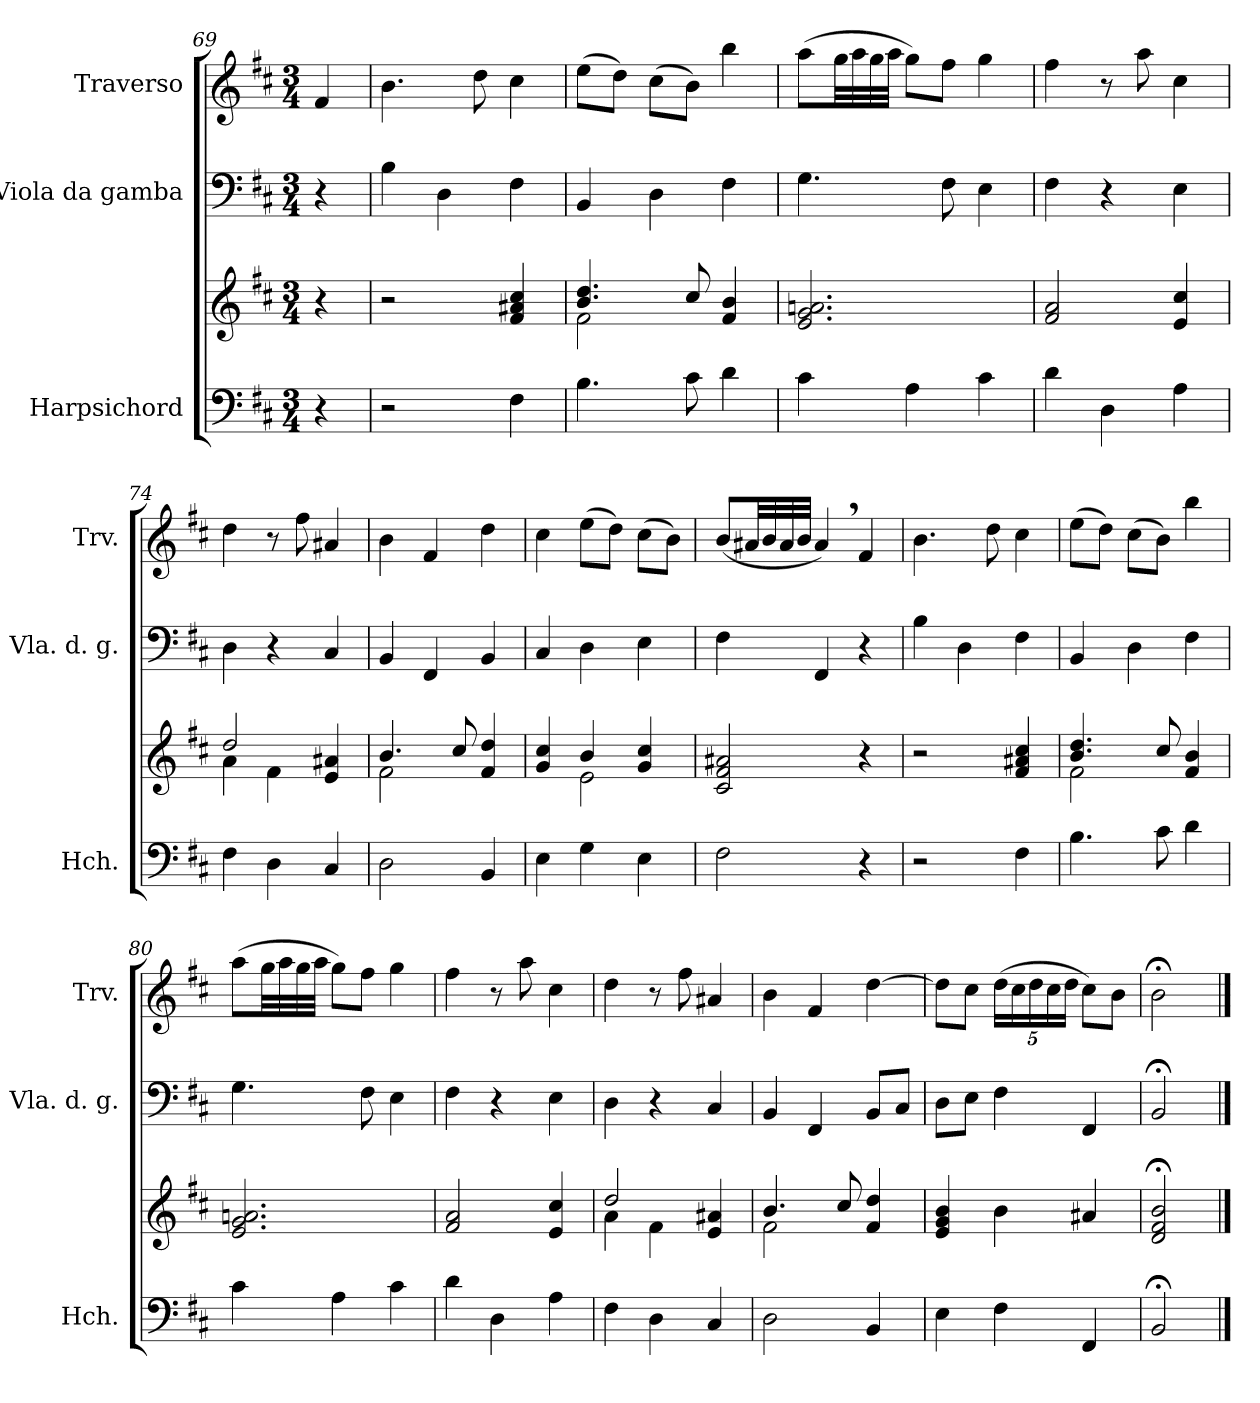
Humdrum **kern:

**kern	**kern	**kern	**kern
*part3	*part3	*part2	*part1
*staff4	*staff3	*staff2	*staff1
*I"Harpsichord	*	*I"Viola da gamba	*I"Traverso
*I'Hch.	*	*I'Vla. d. g.	*I'Trv.
*clefF4	*clefG2	*clefF4	*clefG2
*k[f#c#]	*k[f#c#]	*k[f#c#]	*k[f#c#]
*M3/4	*M3/4	*M3/4	*M3/4
=69	=69	=69	=69
4r	4r	4r	4f#/
=70	=70	=70	=70
2r	2r	4B\	4.b\
.	.	4D\	.
.	.	.	8dd\
4F#\	4f#/ 4a#X/ 4cc#/	4F#\	4cc#\
=71	=71	=71	=71
*	*^	*	*
4.B\	4.b/ 4.dd/	2f#\	4BB/	(>8ee\L
.	.	.	.	8dd\J)
.	.	.	4D\	(>8cc#\L
8c#\	8cc#/	.	.	8b\J)
4d\	4f#/ 4b/	4ryy	4F#\	4bb\
*	*v	*v	*	*
=72	=72	=72	=72
4c#\	2.e/ 2.g/ 2.an/	4.G\	(>8aa\L
.	.	.	32gg\LL
.	.	.	32aa\
.	.	.	32gg\
.	.	.	32aa\JJJ
4A\	.	.	8gg\L)
.	.	8F#\	8ff#\J
4c#\	.	4E\	4gg\
=73	=73	=73	=73
4d\	2f#/ 2a/	4F#\	4ff#\
4D\	.	4r	8r
.	.	.	8aa\
4A\	4e/ 4cc#/	4E\	4cc#\
!!LO:PB:g=z
=74	=74	=74	=74
*	*^	*	*
4F#\	2dd/	4a\	4D\	4dd\
4D\	.	4f#\	4r	8r
.	.	.	.	8ff#\
4C#/	4e/ 4a#X/	4ryy	4C#/	4a#X/
=75	=75	=75	=75	=75
2D\	4.b/	2f#\	4BB/	4b\
.	.	.	4FF#/	4f#/
.	8cc#/	.	.	.
4BB/	4f#/ 4dd/	4ryy	4BB/	4dd\
=76	=76	=76	=76	=76
4E\	4g/ 4cc#/	4ryy	4C#/	4cc#\
4G\	4b/	2e\	4D\	(>8ee\L
.	.	.	.	8dd\J)
4E\	4g/ 4cc#/	.	4E\	(>8cc#\L
.	.	.	.	8b\J)
*	*v	*v	*	*
=77	=77	=77	=77
2F#\	2c#/ 2f#/ 2a#X/	4F#\	(<8b/L
.	.	.	32a#X/LL
.	.	.	32b/
.	.	.	32a#/
.	.	.	32b/JJJ
.	.	4FF#/	4a#,/)
4r	4r	4r	4f#/
=78	=78	=78	=78
2r	2r	4B\	4.b\
.	.	4D\	.
.	.	.	8dd\
4F#\	4f#/ 4a#X/ 4cc#/	4F#\	4cc#\
=79	=79	=79	=79
*	*^	*	*
4.B\	4.b/ 4.dd/	2f#\	4BB/	(>8ee\L
.	.	.	.	8dd\J)
.	.	.	4D\	(>8cc#\L
8c#\	8cc#/	.	.	8b\J)
4d\	4f#/ 4b/	4ryy	4F#\	4bb\
*	*v	*v	*	*
!!LO:LB:g=z
=80	=80	=80	=80
4c#\	2.e/ 2.g/ 2.an/	4.G\	(>8aa\L
.	.	.	32gg\LL
.	.	.	32aa\
.	.	.	32gg\
.	.	.	32aa\JJJ
4A\	.	.	8gg\L)
.	.	8F#\	8ff#\J
4c#\	.	4E\	4gg\
=81	=81	=81	=81
4d\	2f#/ 2a/	4F#\	4ff#\
4D\	.	4r	8r
.	.	.	8aa\
4A\	4e/ 4cc#/	4E\	4cc#\
=82	=82	=82	=82
*	*^	*	*
4F#\	2dd/	4a\	4D\	4dd\
4D\	.	4f#\	4r	8r
.	.	.	.	8ff#\
4C#/	4e/ 4a#X/	4ryy	4C#/	4a#X/
=83	=83	=83	=83	=83
2D\	4.b/	2f#\	4BB/	4b\
.	.	.	4FF#/	4f#/
.	8cc#/	.	.	.
4BB/	4f#/ 4dd/	4ryy	8BB/L	[4dd\
.	.	.	8C#/J	.
*	*v	*v	*	*
=84	=84	=84	=84
4E\	4e/ 4g/ 4b/	8D\L	8dd\L]
.	.	8E\J	8cc#\J
*	*	*	*Xbrackettup
4F#\	4b\	4F#\	(>20dd\LL
.	.	.	20cc#\
.	.	.	20dd\
.	.	.	20cc#\
.	.	.	20dd\JJ
4FF#/	4a#X/	4FF#/	8cc#\L)
.	.	.	8b\J
=85	=85	=85	=85
2BB;</	2d/;< 2f#/;< 2b/;<	2BB;</	2b;<\
==	==	==	==
*-	*-	*-	*-
